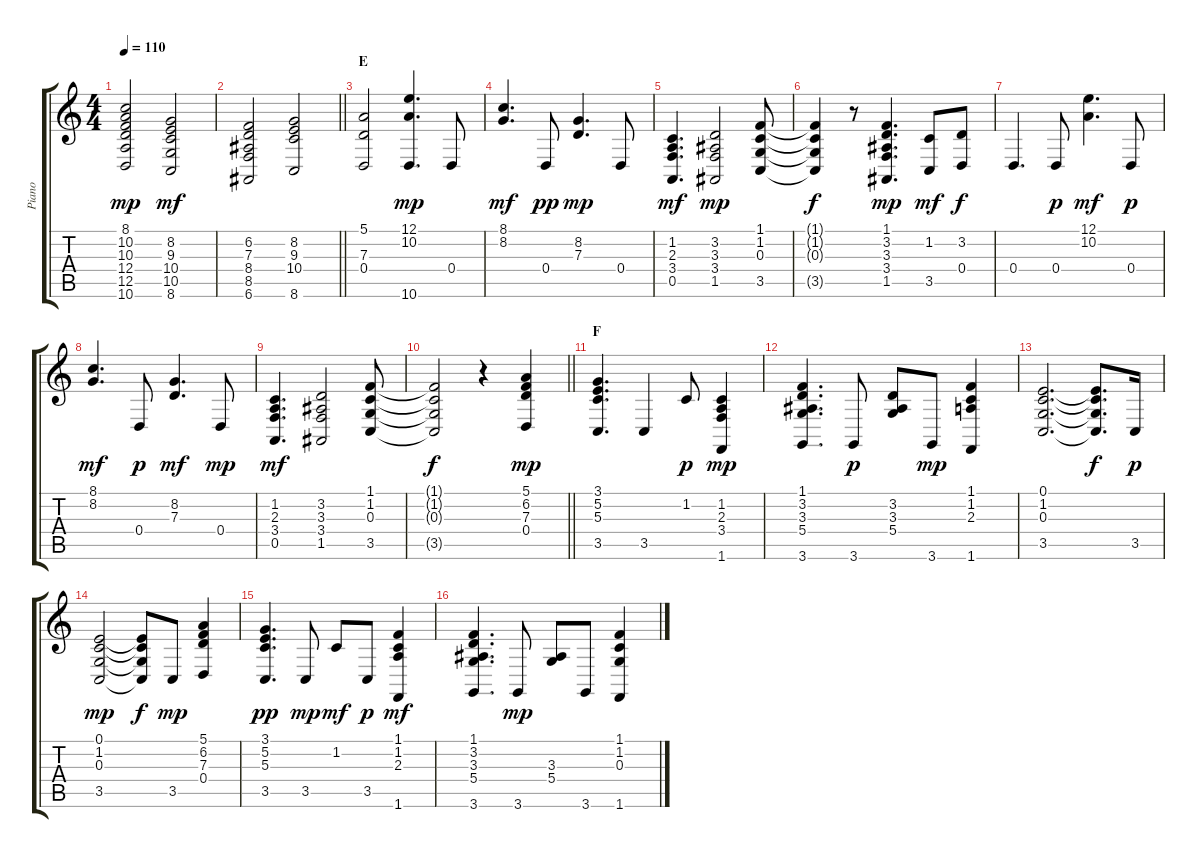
\track ("Piano" "Piano") {instrument acousticgrandpiano}
\staff {score tabs}
\tuning (E4 B3 G3 D3 A2 E2) {hide}
\ts (4 4)
\tempo 110
\clef g2
\ks c
(8.1 10.2 10.3 12.4 12.5 10.6).2{dy mp} (8.2 9.3 10.4 10.5 8.6).2{dy mf} |
\barLineRight lightlight
(6.2 7.3 8.4 8.5 6.6).2 (8.2 9.3 10.4 8.6).2 |
\section ("" "E")
(5.1 7.3 0.4).2 (12.1 10.2 10.6).4{d dy mp} 0.4.8 |
(8.1 8.2).4{d dy mf} 0.4.8{dy pp} (8.2 7.3).4{d dy mp} 0.4.8 |
(1.2 2.3 3.4 0.5).4{d dy mf} (3.2 3.3 3.4 1.5).2{dy mp} (1.1 1.2 0.3 3.5).8 |
(1.1{t} 1.2{t} 0.3{t} 3.5{t}).4{dy f} r.8 (1.1 3.2 3.3 3.4 1.5).4{d dy mp} (1.2 3.5).8{dy mf} (3.2 0.4).8{dy f} |
0.4.4{d} 0.4.8{dy p} (12.1 10.2).4{d dy mf} 0.4.8{dy p} |
(8.1 8.2).4{d dy mf} 0.4.8{dy p} (8.2 7.3).4{d dy mf} 0.4.8{dy mp} |
(1.2 2.3 3.4 0.5).4{d dy mf} (3.2 3.3 3.4 1.5).2 (1.1 1.2 0.3 3.5).8 |
\barLineRight lightlight
(1.1{t} 1.2{t} 0.3{t} 3.5{t}).2{dy f} r.4 (5.1 6.2 7.3 0.4).4{dy mp} |
\section ("" "F")
(3.1 5.2 5.3 3.5).4{d} 3.5.4 1.2.8{dy p} (1.2 2.3 3.4 1.6).4{dy mp} |
(1.1 3.2 3.3 5.4 3.6).4{d} 3.6.8{dy p} (3.2 3.3 5.4).8 3.6.8{dy mp} (1.1 1.2 2.3 1.6).4 |
(0.1 1.2 0.3 3.5).2{d} (0.1{t} 1.2{t} 0.3{t} 3.5{t}).8{d dy f} 3.5.16{dy p} |
(0.1 1.2 0.3 3.5).2{dy mp} (0.1{t} 1.2{t} 0.3{t} 3.5{t}).8{dy f} 3.5.8{dy mp} (5.1 6.2 7.3 0.4).4 |
(3.1 5.2 5.3 3.5).4{d dy pp} 3.5.8{dy mp} 1.2.8{dy mf} 3.5.8{dy p} (1.1 1.2 2.3 1.6).4{dy mf} |
(1.1 3.2 3.3 5.4 3.6).4{d} 3.6.8{dy mp} (3.3 5.4).8 3.6.8 (1.1 1.2 0.3 1.6).4
